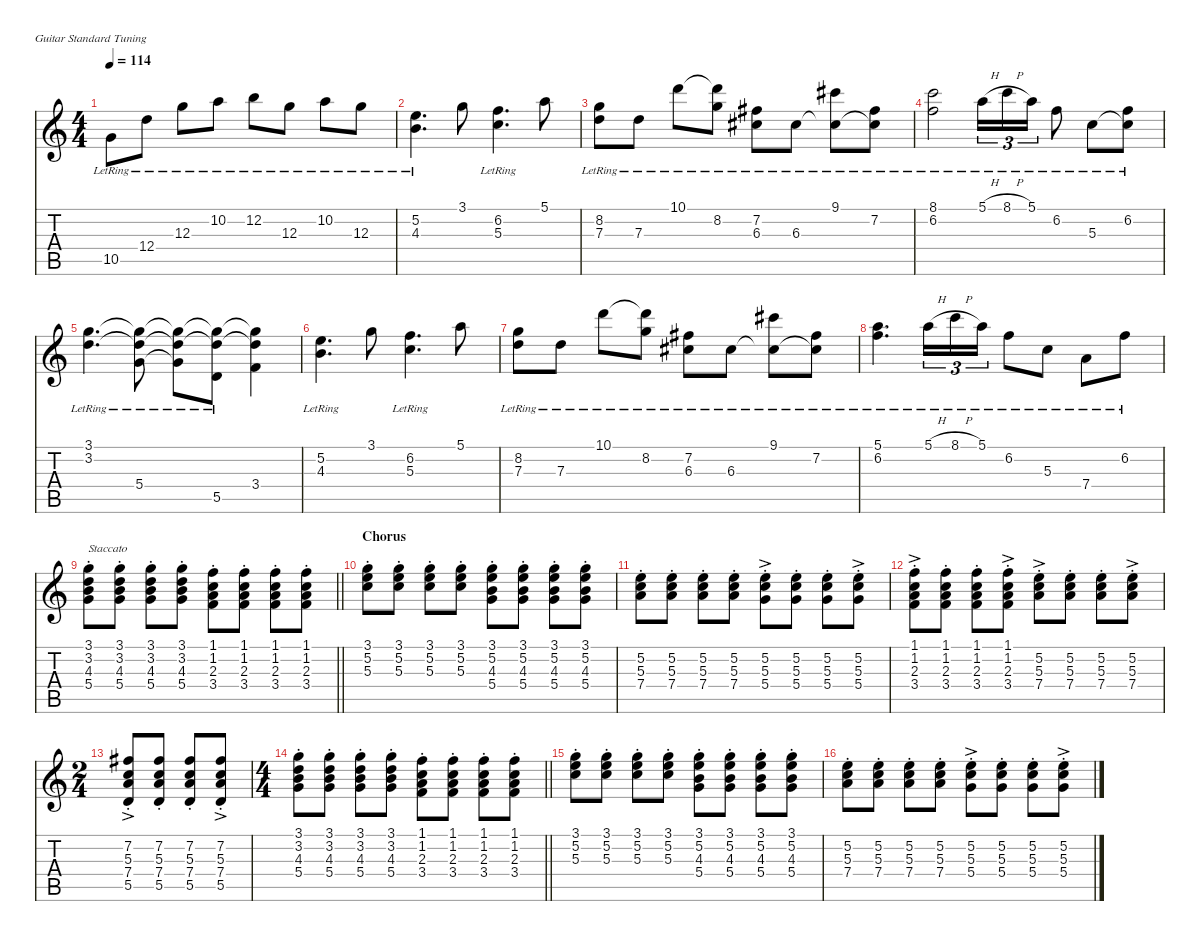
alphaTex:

\defaultSystemsLayout 4
\hideDynamics
\bracketExtendMode nobrackets
\singleTrackTrackNamePolicy hidden
\multiTrackTrackNamePolicy hidden
\firstSystemTrackNameMode fullname
\firstSystemTrackNameOrientation horizontal
\otherSystemsTrackNameOrientation horizontal
\track ("Lead" "jz.guit.") {instrument electricguitarjazz}
\staff {score tabs}
\tuning (E4 B3 G3 D3 A2 E2)
\ts (4 4)
\tempo 114
\clef g2
\ks c
10.5{lr}.8{dy f beam Down} 12.4{lr}.8{beam Down} 12.3{lr}.8{beam Down} 10.2{lr}.8{beam Down} 12.2{lr}.8{beam Down} 12.3{lr}.8{beam Down} 10.2{lr}.8{beam Down} 12.3{lr}.8{beam Down} |
(5.2{lr} 4.3{lr}).4{d beam Down} 3.1.8{beam Down} (6.2{lr} 5.3{lr}).4{d beam Down} 5.1.8{beam Down} |
(8.2{lr} 7.3{lr}).8{beam Down} 7.3{lr}.8{beam Down} 10.1{lr}.8{beam Down} (10.1{lr t} 8.2{lr}).8{beam Down} (7.2{lr acc #} 6.3{lr acc #}).8{beam Down} 6.3{lr acc #}.8{beam Down} (9.1{lr acc #} 6.3{lr t acc #}).8{beam Down} (7.2{lr acc #} 6.3{lr t acc #}).8{beam Down} |
(8.1{lr} 6.2{lr}).2{beam Down} 5.1{h lr}.16{tu (3 2) beam Down} 8.1{h lr}.16{tu (3 2) beam Down} 5.1{lr}.16{tu (3 2) beam Down} 6.2{lr}.8{beam Down} 5.3{lr}.8{beam Down} (6.2{lr} 5.3{lr t}).8{beam Down} |
(3.1{lr} 3.2{lr}).4{d beam Down} (5.4{lr} 3.1{lr t} 3.2{lr t}).8{beam Down} (5.4{lr t} 3.1{t} 3.2{t}).8{beam Down} (5.5{lr} 3.1{t} 3.2{t}).8{beam Down} (3.1{t} 3.2{t} 3.4).4{beam Down} |
(5.2{lr} 4.3{lr}).4{d beam Down} 3.1.8{beam Down} (6.2{lr} 5.3{lr}).4{d beam Down} 5.1.8{beam Down} |
(8.2{lr} 7.3{lr}).8{beam Down} 7.3{lr}.8{beam Down} 10.1{lr}.8{beam Down} (10.1{lr t} 8.2{lr}).8{beam Down} (7.2{lr acc #} 6.3{lr acc #}).8{beam Down} 6.3{lr acc #}.8{beam Down} (9.1{lr acc #} 6.3{lr t acc #}).8{beam Down} (7.2{lr acc #} 6.3{lr t acc #}).8{beam Down} |
(5.1{lr} 6.2{lr}).4{d beam Down} 5.1{h lr}.16{tu (3 2) beam Down} 8.1{h lr}.16{tu (3 2) beam Down} 5.1{lr}.16{tu (3 2) beam Down} 6.2{lr}.8{beam Down} 5.3{lr}.8{beam Down} 7.4{lr}.8{beam Down} 6.2{lr}.8{beam Down} |
\barLineRight lightlight
(3.1{st} 3.2{st} 4.3{st} 5.4{st}).8{txt "Staccato" beam Down} (3.1{st} 3.2{st} 4.3{st} 5.4{st}).8{beam Down} (3.1{st} 3.2{st} 4.3{st} 5.4{st}).8{beam Down} (3.1{st} 3.2{st} 4.3{st} 5.4{st}).8{beam Down} (1.1{st} 1.2{st} 2.3{st} 3.4{st}).8{beam Down} (1.1{st} 1.2{st} 2.3{st} 3.4{st}).8{beam Down} (1.1{st} 1.2{st} 2.3{st} 3.4{st}).8{beam Down} (1.1{st} 1.2{st} 2.3{st} 3.4{st}).8{beam Down} |
\section ("" "Chorus")
(3.1{st} 5.2{st} 5.3{st}).8{beam Down} (3.1{st} 5.2{st} 5.3{st}).8{beam Down} (3.1{st} 5.2{st} 5.3{st}).8{beam Down} (3.1{st} 5.2{st} 5.3{st}).8{beam Down} (3.1{st} 5.2{st} 4.3{st} 5.4{st}).8{beam Down} (3.1{st} 5.2{st} 4.3{st} 5.4{st}).8{beam Down} (3.1{st} 5.2{st} 4.3{st} 5.4{st}).8{beam Down} (3.1{st} 5.2{st} 4.3{st} 5.4{st}).8{beam Down} |
(5.2{st} 5.3{st} 7.4{st}).8{beam Down} (5.2{st} 5.3{st} 7.4{st}).8{beam Down} (5.2{st} 5.3{st} 7.4{st}).8{beam Down} (5.2{st} 5.3{st} 7.4{st}).8{beam Down} (5.2{ac st} 5.3{ac st} 5.4{ac st}).8{dy mf beam Down} (5.2{st} 5.3{st} 5.4{st}).8{dy f beam Down} (5.2{st} 5.3{st} 5.4{st}).8{beam Down} (5.2{ac st} 5.3{ac st} 5.4{ac st}).8{dy mf beam Down} |
(1.1{st} 1.2{ac st} 2.3{ac st} 3.4{ac st}).8{dy f beam Down} (1.1{st} 1.2{st} 2.3{st} 3.4{st}).8{beam Down} (1.1{st} 1.2{st} 2.3{st} 3.4{st}).8{beam Down} (1.1{st} 1.2{ac st} 2.3{ac st} 3.4{ac st}).8{beam Down} (5.2{ac st} 5.3{ac st} 7.4{ac st}).8{dy mf beam Down} (5.2{st} 5.3{st} 7.4{st}).8{dy f beam Down} (5.2{st} 5.3{st} 7.4{st}).8{beam Down} (5.2{ac st} 5.3{ac st} 7.4{ac st}).8{dy mf beam Down} |
\ts (2 4)
\beaming (8 2 2)
(7.2{st acc #} 5.3{ac st} 7.4{ac st} 5.5{ac st}).8{dy f beam Up} (7.2{st acc #} 5.3{st} 7.4{st} 5.5{st}).8{beam Up} (7.2{st acc #} 5.3{st} 7.4{st} 5.5{st}).8{beam Up} (7.2{st acc #} 5.3{ac st} 7.4{ac st} 5.5{ac st}).8{beam Up} |
\ts (4 4)
\beaming (8 2 2 2 2)
\barLineRight lightlight
(3.1{st} 3.2{st} 4.3{st} 5.4{st}).8{beam Down} (3.1{st} 3.2{st} 4.3{st} 5.4{st}).8{beam Down} (3.1{st} 3.2{st} 4.3{st} 5.4{st}).8{beam Down} (3.1{st} 3.2{st} 4.3{st} 5.4{st}).8{beam Down} (1.1{st} 1.2{st} 2.3{st} 3.4{st}).8{beam Down} (1.1{st} 1.2{st} 2.3{st} 3.4{st}).8{beam Down} (1.1{st} 1.2{st} 2.3{st} 3.4{st}).8{beam Down} (1.1{st} 1.2{st} 2.3{st} 3.4{st}).8{beam Down} |
(3.1{st} 5.2{st} 5.3{st}).8{beam Down} (3.1{st} 5.2{st} 5.3{st}).8{beam Down} (3.1{st} 5.2{st} 5.3{st}).8{beam Down} (3.1{st} 5.2{st} 5.3{st}).8{beam Down} (3.1{st} 5.2{st} 4.3{st} 5.4{st}).8{beam Down} (3.1{st} 5.2{st} 4.3{st} 5.4{st}).8{beam Down} (3.1{st} 5.2{st} 4.3{st} 5.4{st}).8{beam Down} (3.1{st} 5.2{st} 4.3{st} 5.4{st}).8{beam Down} |
(5.2{st} 5.3{st} 7.4{st}).8{beam Down} (5.2{st} 5.3{st} 7.4{st}).8{beam Down} (5.2{st} 5.3{st} 7.4{st}).8{beam Down} (5.2{st} 5.3{st} 7.4{st}).8{beam Down} (5.2{ac st} 5.3{ac st} 5.4{ac st}).8{dy mf beam Down} (5.2{st} 5.3{st} 5.4{st}).8{dy f beam Down} (5.2{st} 5.3{st} 5.4{st}).8{beam Down} (5.2{ac st} 5.3{ac st} 5.4{ac st}).8{dy mf beam Down}
